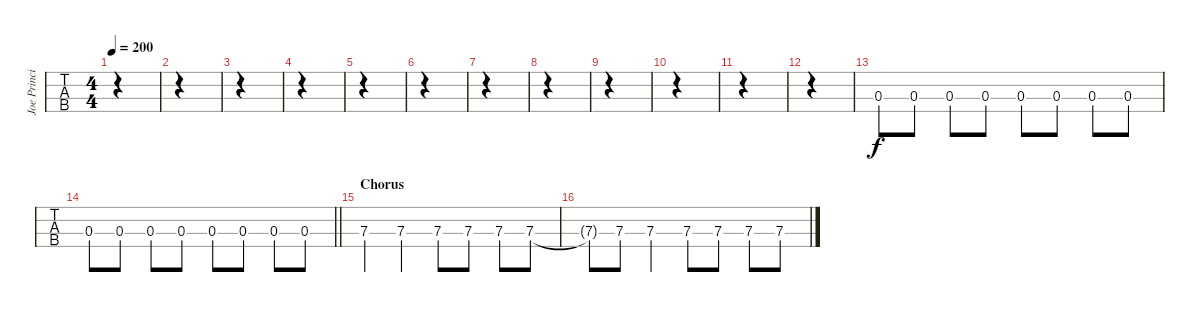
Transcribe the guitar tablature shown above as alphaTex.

\track ("Joe Principe - Bass" "Joe Princi") {instrument electricbassfinger}
\staff {tabs}
\tuning (Gb2 Db2 Ab1 Eb1) {hide}
\ts (4 4)
\tempo 200
\clef f4
\ks c
|
|
|
|
|
|
|
|
|
|
|
|
0.3.8 0.3.8 0.3.8 0.3.8 0.3.8 0.3.8 0.3.8 0.3.8 |
\barLineRight lightlight
0.3.8 0.3.8 0.3.8 0.3.8 0.3.8 0.3.8 0.3.8 0.3.8 |
\section ("" "Chorus")
7.3.4 7.3.4 7.3.8 7.3.8 7.3.8 7.3.8 |
7.3{t}.8 7.3.8 7.3.4 7.3.8 7.3.8 7.3.8 7.3.8
